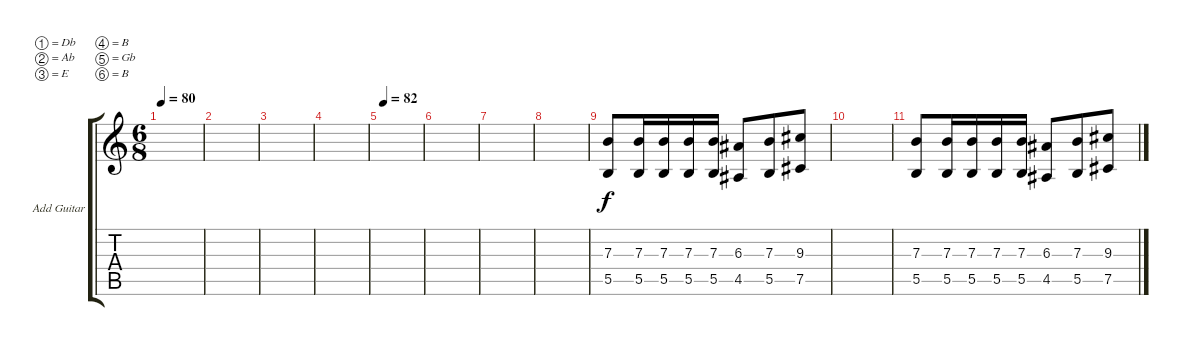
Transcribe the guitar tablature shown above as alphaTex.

\defaultSystemsLayout 4
\bracketExtendMode groupsimilarinstruments
\firstSystemTrackNameOrientation horizontal
\otherSystemsTrackNameOrientation horizontal
\track ("Add Guitar" "Add Guitar") {instrument distortionguitar}
\staff {score tabs}
\tuning (Db4 Ab3 E3 B2 Gb2 B1)
\ts (6 8)
\tempo 80
\clef g2
\scale
0.333333
\ks c
|
\scale
0.333333 |
\scale
0.333333 |
\scale
0.333333 |
\tempo (82 0.0465116)
\scale
0.333333 |
\scale
0.333333 |
\scale
0.333333 |
\scale
0.333333 |
\scale
0.333333 (5.5 7.3).8 (5.5 7.3).16 (5.5 7.3).16 (5.5 7.3).16 (5.5 7.3).16 (4.5 6.3).8 (5.5 7.3).8 (7.5 9.3).8 |
\scale
0.333333 |
\scale
0.333333 (5.5 7.3).8 (5.5 7.3).16 (5.5 7.3).16 (5.5 7.3).16 (5.5 7.3).16 (4.5 6.3).8 (5.5 7.3).8 (7.5 9.3).8 |
\scale
0.333333 |
\scale
0.333333 |
\scale
0.333333 |
\scale
0.333333 |
\scale
0.333333
